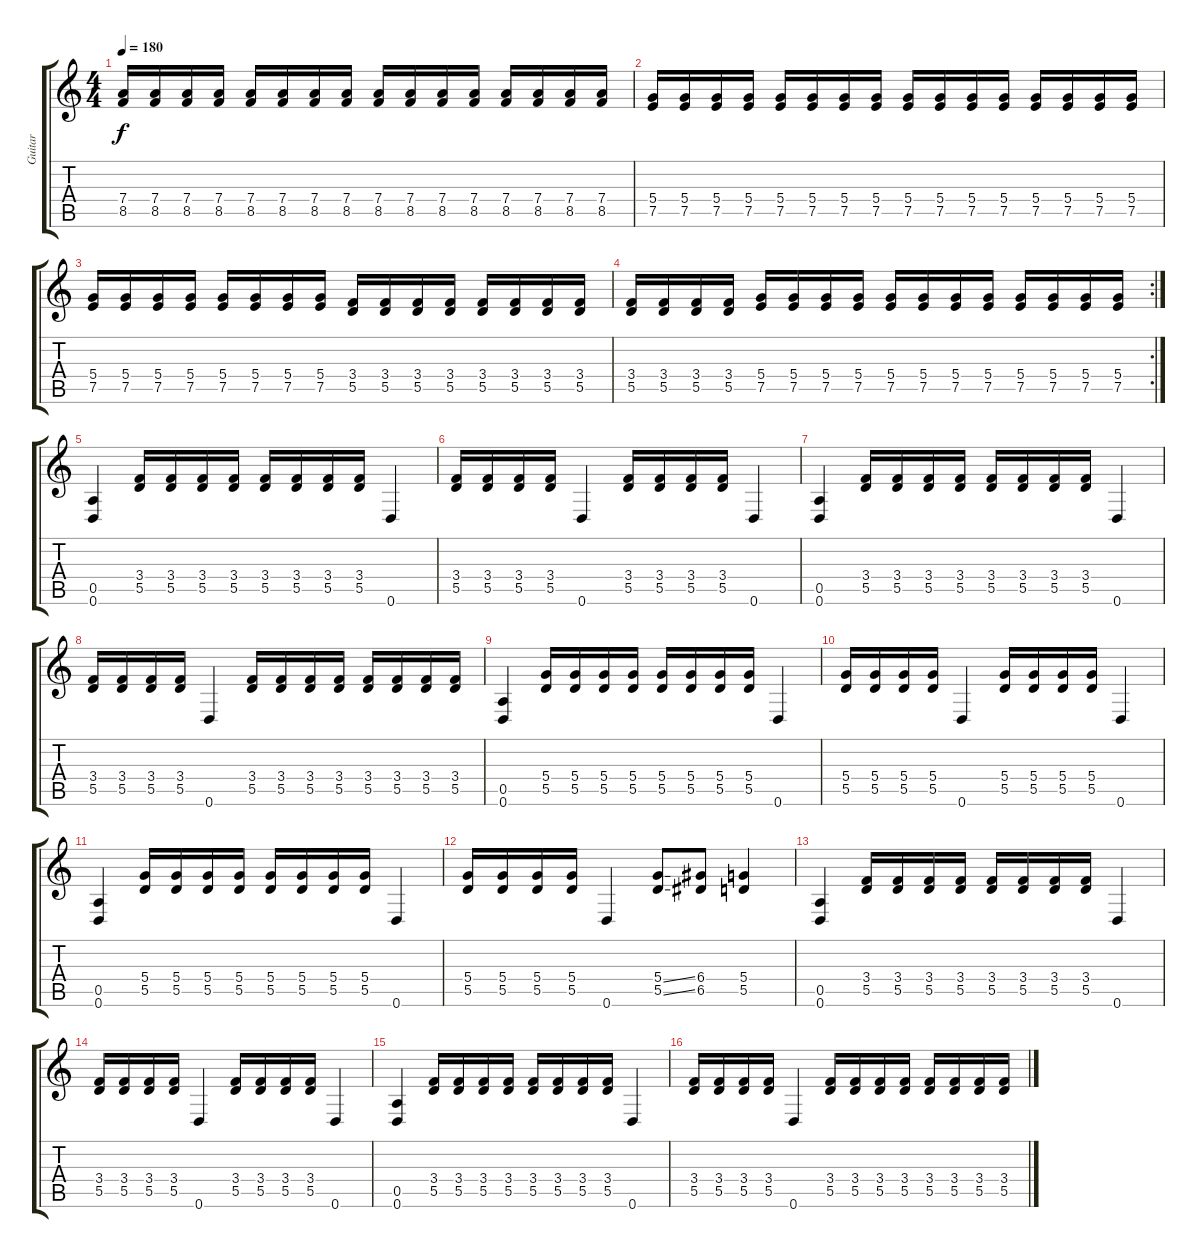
\track ("Guitar" "Guitar") {instrument distortionguitar}
\staff {score tabs}
\tuning (E4 B3 G3 D3 A2 D2) {hide}
\ts (4 4)
\tempo 180
\clef g2
\ks c
(7.4 8.5).16{dy f} (7.4 8.5).16 (7.4 8.5).16 (7.4 8.5).16 (7.4 8.5).16 (7.4 8.5).16 (7.4 8.5).16 (7.4 8.5).16 (7.4 8.5).16 (7.4 8.5).16 (7.4 8.5).16 (7.4 8.5).16 (7.4 8.5).16 (7.4 8.5).16 (7.4 8.5).16 (7.4 8.5).16 |
(5.4 7.5).16 (5.4 7.5).16 (5.4 7.5).16 (5.4 7.5).16 (5.4 7.5).16 (5.4 7.5).16 (5.4 7.5).16 (5.4 7.5).16 (5.4 7.5).16 (5.4 7.5).16 (5.4 7.5).16 (5.4 7.5).16 (5.4 7.5).16 (5.4 7.5).16 (5.4 7.5).16 (5.4 7.5).16 |
(5.4 7.5).16 (5.4 7.5).16 (5.4 7.5).16 (5.4 7.5).16 (5.4 7.5).16 (5.4 7.5).16 (5.4 7.5).16 (5.4 7.5).16 (3.4 5.5).16 (3.4 5.5).16 (3.4 5.5).16 (3.4 5.5).16 (3.4 5.5).16 (3.4 5.5).16 (3.4 5.5).16 (3.4 5.5).16 |
\rc 2
(3.4 5.5).16 (3.4 5.5).16 (3.4 5.5).16 (3.4 5.5).16 (5.4 7.5).16 (5.4 7.5).16 (5.4 7.5).16 (5.4 7.5).16 (5.4 7.5).16 (5.4 7.5).16 (5.4 7.5).16 (5.4 7.5).16 (5.4 7.5).16 (5.4 7.5).16 (5.4 7.5).16 (5.4 7.5).16 |
(0.5 0.6).4 (3.4 5.5).16 (3.4 5.5).16 (3.4 5.5).16 (3.4 5.5).16 (3.4 5.5).16 (3.4 5.5).16 (3.4 5.5).16 (3.4 5.5).16 0.6.4 |
(3.4 5.5).16 (3.4 5.5).16 (3.4 5.5).16 (3.4 5.5).16 0.6.4 (3.4 5.5).16 (3.4 5.5).16 (3.4 5.5).16 (3.4 5.5).16 0.6.4 |
(0.5 0.6).4 (3.4 5.5).16 (3.4 5.5).16 (3.4 5.5).16 (3.4 5.5).16 (3.4 5.5).16 (3.4 5.5).16 (3.4 5.5).16 (3.4 5.5).16 0.6.4 |
(3.4 5.5).16 (3.4 5.5).16 (3.4 5.5).16 (3.4 5.5).16 0.6.4 (3.4 5.5).16 (3.4 5.5).16 (3.4 5.5).16 (3.4 5.5).16 (3.4 5.5).16 (3.4 5.5).16 (3.4 5.5).16 (3.4 5.5).16 |
(0.5 0.6).4 (5.4 5.5).16 (5.4 5.5).16 (5.4 5.5).16 (5.4 5.5).16 (5.4 5.5).16 (5.4 5.5).16 (5.4 5.5).16 (5.4 5.5).16 0.6.4 |
(5.4 5.5).16 (5.4 5.5).16 (5.4 5.5).16 (5.4 5.5).16 0.6.4 (5.4 5.5).16 (5.4 5.5).16 (5.4 5.5).16 (5.4 5.5).16 0.6.4 |
(0.5 0.6).4 (5.4 5.5).16 (5.4 5.5).16 (5.4 5.5).16 (5.4 5.5).16 (5.4 5.5).16 (5.4 5.5).16 (5.4 5.5).16 (5.4 5.5).16 0.6.4 |
(5.4 5.5).16 (5.4 5.5).16 (5.4 5.5).16 (5.4 5.5).16 0.6.4 (5.4{ss} 5.5{ss}).8 (6.4 6.5).8 (5.4 5.5).4 |
(0.5 0.6).4 (3.4 5.5).16 (3.4 5.5).16 (3.4 5.5).16 (3.4 5.5).16 (3.4 5.5).16 (3.4 5.5).16 (3.4 5.5).16 (3.4 5.5).16 0.6.4 |
(3.4 5.5).16 (3.4 5.5).16 (3.4 5.5).16 (3.4 5.5).16 0.6.4 (3.4 5.5).16 (3.4 5.5).16 (3.4 5.5).16 (3.4 5.5).16 0.6.4 |
(0.5 0.6).4 (3.4 5.5).16 (3.4 5.5).16 (3.4 5.5).16 (3.4 5.5).16 (3.4 5.5).16 (3.4 5.5).16 (3.4 5.5).16 (3.4 5.5).16 0.6.4 |
(3.4 5.5).16 (3.4 5.5).16 (3.4 5.5).16 (3.4 5.5).16 0.6.4 (3.4 5.5).16 (3.4 5.5).16 (3.4 5.5).16 (3.4 5.5).16 (3.4 5.5).16 (3.4 5.5).16 (3.4 5.5).16 (3.4 5.5).16
